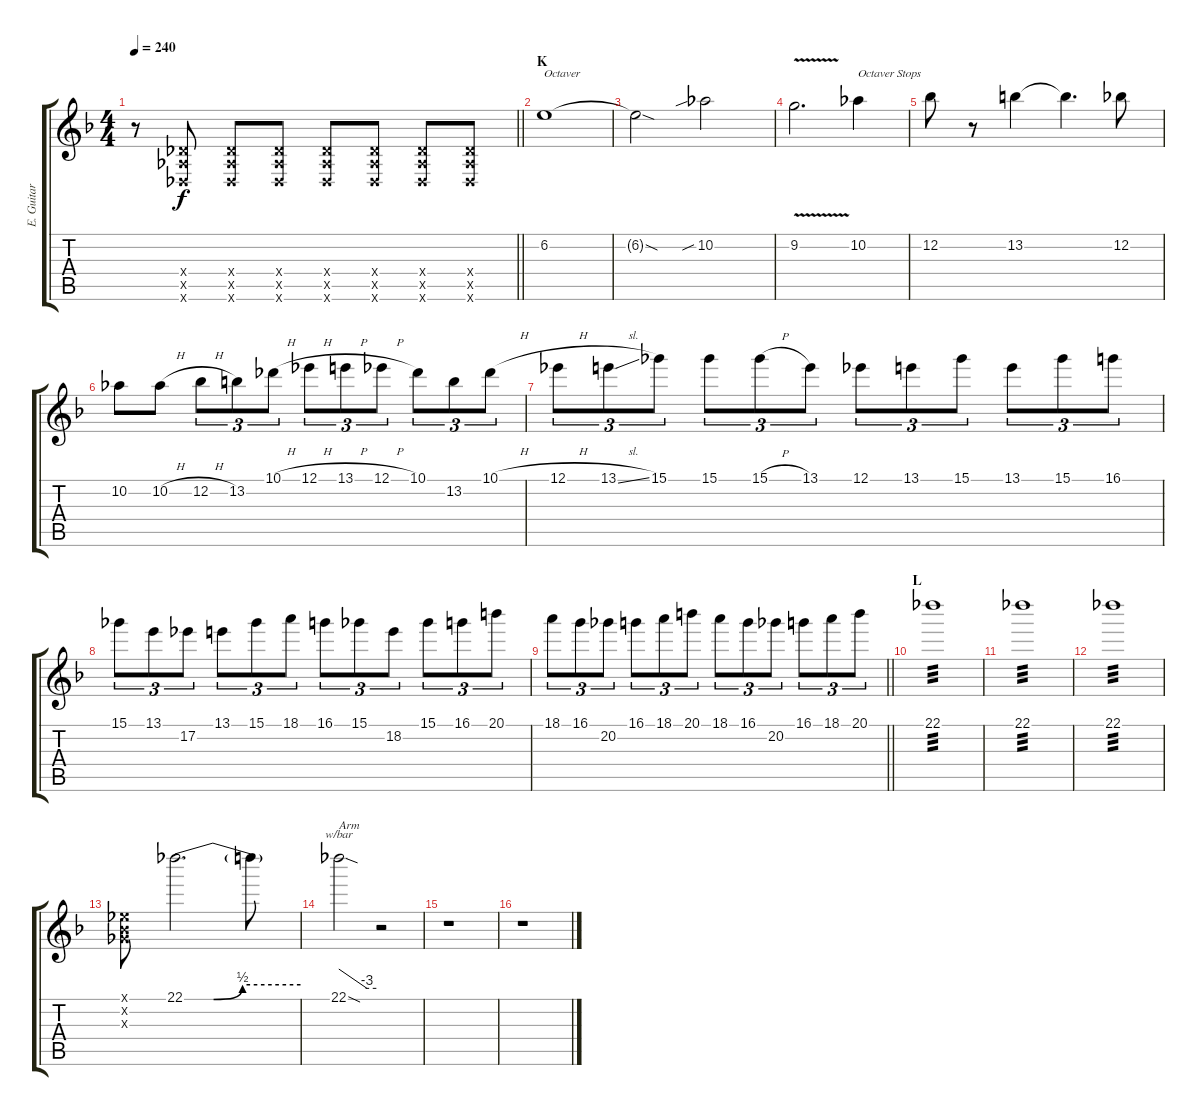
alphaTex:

\track ("E. Guitar III" "E. Guitar ") {instrument distortionguitar}
\staff {score tabs}
\tuning (Eb4 Bb3 Gb3 Db3 Ab2 Db2) {hide}
\ts (4 4)
\tempo 240
\clef g2
\barLineRight lightlight
\ks f
r.8{dy f} (0.4{x} 0.5{x} 0.6{x}).8 (0.4{x} 0.5{x} 0.6{x}).8 (0.4{x} 0.5{x} 0.6{x}).8 (0.4{x} 0.5{x} 0.6{x}).8 (0.4{x} 0.5{x} 0.6{x}).8 (0.4{x} 0.5{x} 0.6{x}).8 (0.4{x} 0.5{x} 0.6{x}).8 |
\section ("" "K")
6.2.1{txt "Octaver"} |
6.2{sod t}.2 10.2{sib}.2 |
9.2{v}.2{d} 10.2.4{txt "Octaver Stops"} |
12.2.8 r.8 13.2.4 13.2{t}.4{d} 12.2.8 |
10.2.8 10.2{h}.8 12.2{h}.8{tu (3 2)} 13.2.8{tu (3 2)} 10.1{h}.8{tu (3 2)} 12.1{h}.8{tu (3 2)} 13.1{h}.8{tu (3 2)} 12.1{h}.8{tu (3 2)} 10.1.8{tu (3 2)} 13.2.8{tu (3 2)} 10.1{h}.8{tu (3 2)} |
12.1{h}.8{tu (3 2)} 13.1{sl}.8{tu (3 2)} 15.1.8{tu (3 2)} 15.1.8{tu (3 2)} 15.1{h}.8{tu (3 2)} 13.1.8{tu (3 2)} 12.1.8{tu (3 2)} 13.1.8{tu (3 2)} 15.1.8{tu (3 2)} 13.1.8{tu (3 2)} 15.1.8{tu (3 2)} 16.1.8{tu (3 2)} |
15.1.8{tu (3 2)} 13.1.8{tu (3 2)} 17.2.8{tu (3 2)} 13.1.8{tu (3 2)} 15.1.8{tu (3 2)} 18.1.8{tu (3 2)} 16.1.8{tu (3 2)} 15.1.8{tu (3 2)} 18.2.8{tu (3 2)} 15.1.8{tu (3 2)} 16.1.8{tu (3 2)} 20.1.8{tu (3 2)} |
\barLineRight lightlight
18.1.8{tu (3 2)} 16.1.8{tu (3 2)} 20.2.8{tu (3 2)} 16.1.8{tu (3 2)} 18.1.8{tu (3 2)} 20.1.8{tu (3 2)} 18.1.8{tu (3 2)} 16.1.8{tu (3 2)} 20.2.8{tu (3 2)} 16.1.8{tu (3 2)} 18.1.8{tu (3 2)} 20.1.8{tu (3 2)} |
\section ("" "L")
22.1.1{tp 3} |
22.1.1{tp 3} |
22.1.1{tp 3} |
(0.1{x} 0.2{x} 0.3{x}).8 22.1{be (custom 0 0 15 0 30 2 60 2)}.2{d} 22.1{t}.8 |
22.1{sod}.2{tbe (custom default 0 0 45 -12 60 -12) txt "Arm"} r.2 |
r.1 |
r.1
